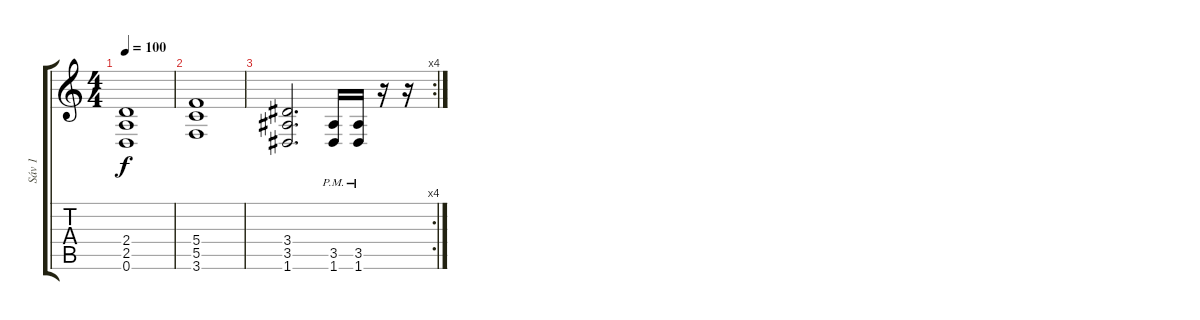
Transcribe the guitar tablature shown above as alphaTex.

\track ("Sáv 1" "Sáv 1") {instrument electricguitarclean}
\staff {score tabs}
\tuning (D4 A3 F3 C3 G2 D2) {hide}
\ts (4 4)
\tempo 100
\clef g2
\ks c
(2.4{t} 2.5{t} 0.6{t}).1{dy f} |
(5.4 5.5 3.6).1 |
\rc 4
(3.4 3.5 1.6).2{d} (3.5{pm} 1.6{pm}).16 (3.5{pm} 1.6{pm}).16 r.16 r.16
